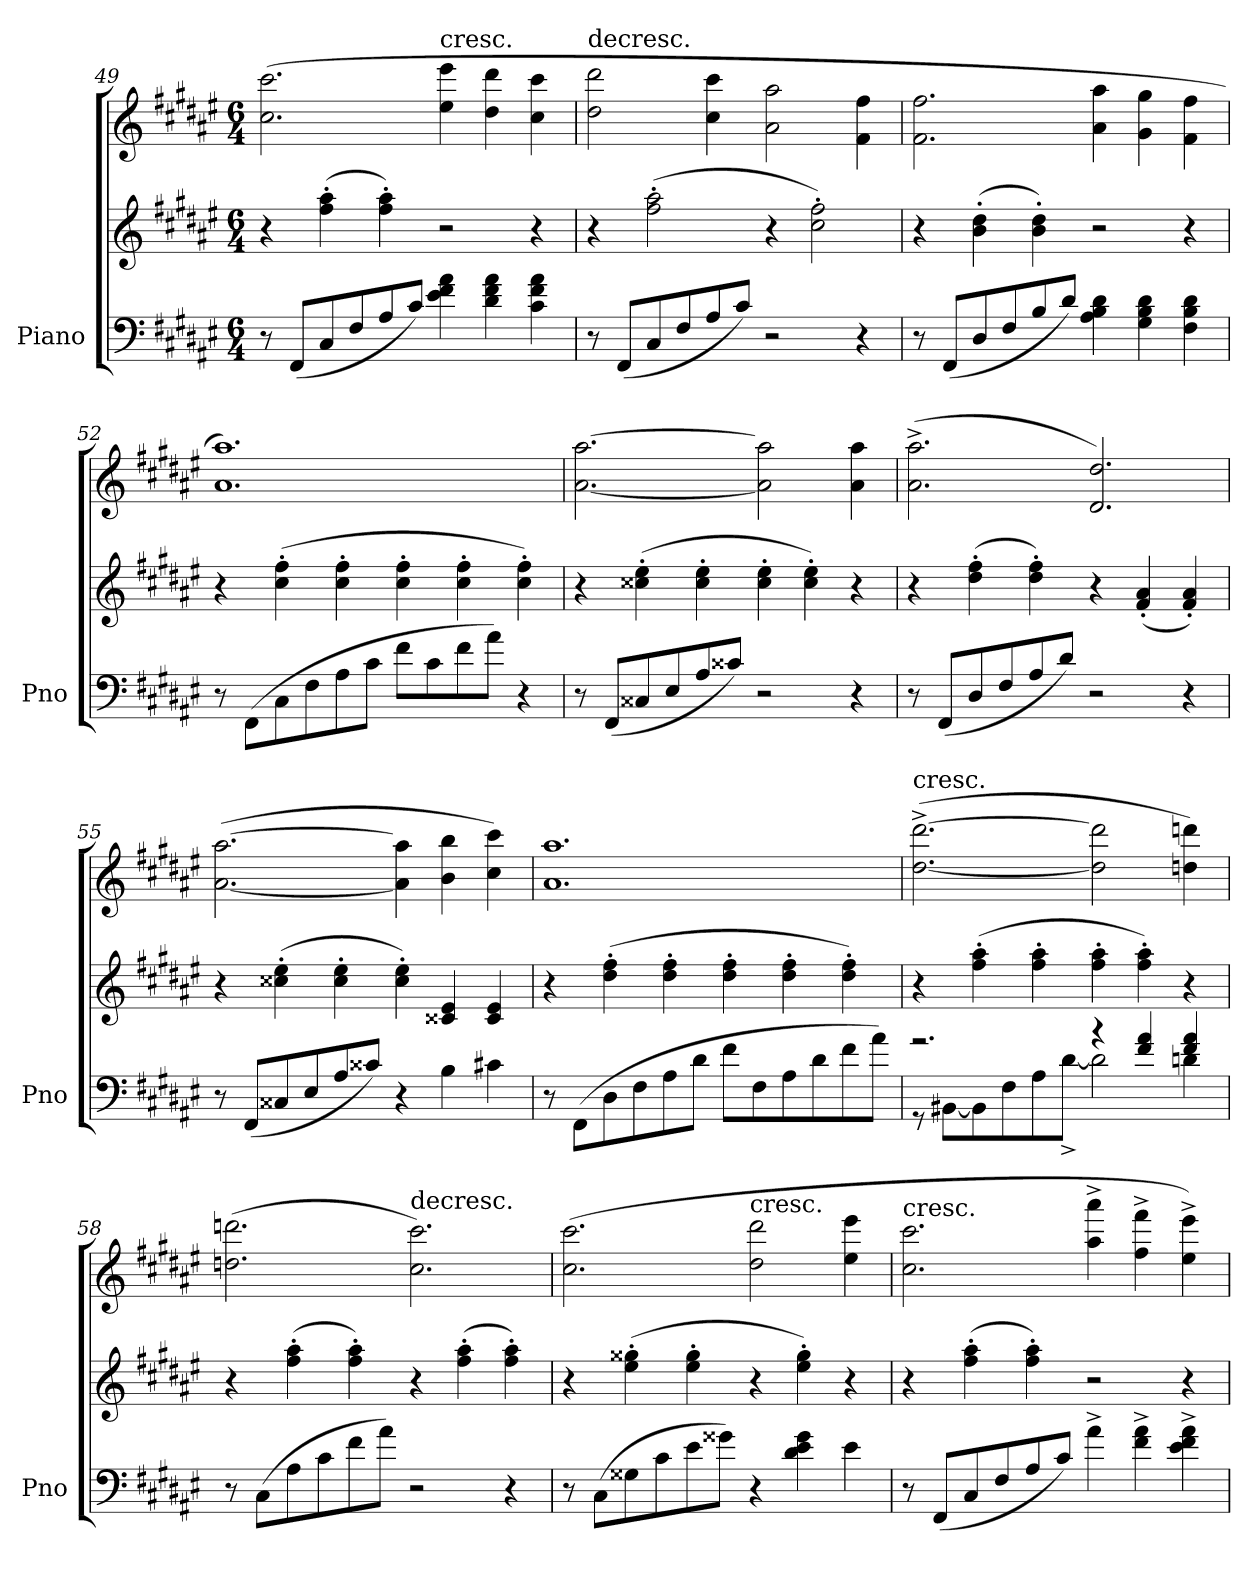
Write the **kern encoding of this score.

**kern	**kern	**kern
*part1	*part1	*part1
*staff3	*staff2	*staff1
*I"Piano	*	*
*I'Pno	*	*
*clefF4	*clefG2	*clefG2
*k[f#c#g#d#a#e#]	*k[f#c#g#d#a#e#]	*k[f#c#g#d#a#e#]
*F#:	*F#:	*F#:
*M6/4	*M6/4	*M6/4
=49	=49	=49
8r	4r	(2.cc#\ 2.ccc#\
(8FF#/L	.	.
8C#/	(4ff#'\ 4aa#'\	.
8F#/	.	.
8A#/	4ff#'\ 4aa#'\)	.
8c#/J)	.	.
!	!	!LO:TX:t=cresc.
4e#\ 4f#\ 4a#\	2r	4ee#\ 4eee#\
4d#\ 4f#\ 4a#\	.	4dd#\ 4ddd#\
4c#\ 4f#\ 4a#\	4r	4cc#\ 4ccc#\
=50	=50	=50
!	!	!LO:TX:t=decresc.
8r	4r	2dd#\ 2ddd#\
(8FF#/L	.	.
8C#/	(2ff#'\ 2aa#'\	.
8F#/	.	.
8A#/	.	4cc#\ 4ccc#\
8c#/J)	.	.
2r	4r	2a#\ 2aa#\
.	2cc#'\ 2ff#'\)	.
4r	.	4f#\ 4ff#\
=51	=51	=51
8r	4r	2.f#\ 2.ff#\
(8FF#/L	.	.
8D#/	(4b'\ 4dd#'\	.
8F#/	.	.
8B/	4b'\ 4dd#'\)	.
8d#/J)	.	.
4A#\ 4B\ 4d#\	2r	4a#\ 4aa#\
4G#\ 4B\ 4d#\	.	4g#\ 4gg#\
4F#\ 4B\ 4d#\	4r	4f#\ 4ff#\
=52	=52	=52
8r	4r	1.a# 1.aa#)
(8FF#\L	.	.
8C#\	(4cc#'\ 4ff#'\	.
8F#\	.	.
8A#\	4cc#'\ 4ff#'\	.
8c#\J	.	.
8f#\L	4cc#'\ 4ff#'\	.
8c#\	.	.
8f#\	4cc#'\ 4ff#'\	.
8a#\J)	.	.
4r	4cc#'\ 4ff#'\)	.
=53	=53	=53
8r	4r	[2.a#\ [2.aa#\
(8FF#/L	.	.
8C##X/	(4cc##X'\ 4ee#'\	.
8E#/	.	.
8A#/	4cc##'\ 4ee#'\	.
8c##X/J)	.	.
2r	4cc##'\ 4ee#'\	2a#]\ 2aa#]\
.	4cc##'\ 4ee#'\)	.
4r	4r	4a#\ 4aa#\
=54	=54	=54
8r	4r	(2.a#^\ 2.aa#^\
(8FF#/L	.	.
8D#/	(4dd#'\ 4ff#'\	.
8F#/	.	.
8A#/	4dd#'\ 4ff#'\)	.
8d#/J)	.	.
2r	4r	2.d#/ 2.dd#/)
.	(4f#'/ 4a#'/	.
4r	4f#'/ 4a#'/)	.
=55	=55	=55
8r	4r	([2.a#\ [2.aa#\
(8FF#/L	.	.
8C##X/	(4cc##X'\ 4ee#'\	.
8E#/	.	.
8A#/	4cc##'\ 4ee#'\	.
8c##X/J)	.	.
4r	4cc##'\ 4ee#'\)	4a#]\ 4aa#]\
4B\	4c##X/ 4e#/	4b\ 4bb\
4c#X\	4c##/ 4e#/	4cc#\ 4ccc#\)
=56	=56	=56
8r	4r	1.a# 1.aa#
(8FF#\L	.	.
8D#\	(4dd#'\ 4ff#'\	.
8F#\	.	.
8A#\	4dd#'\ 4ff#'\	.
8d#\J	.	.
8f#\L	4dd#'\ 4ff#'\	.
8F#\	.	.
8A#\	4dd#'\ 4ff#'\	.
8d#\	.	.
8f#\	4dd#'\ 4ff#'\)	.
8a#\J)	.	.
=57	=57	=57
*^	*	*
!	!	!	!LO:TX:t=cresc.
2.r	8r	4r	([2.dd#^\ [2.ddd#^\
.	[8BB#X\L	.	.
.	8BB#\]	(4ff#'\ 4aa#'\	.
.	8F#\	.	.
.	8A#\	4ff#'\ 4aa#'\	.
.	[8d#^\J	.	.
4r	2d#\]	4ff#'\ 4aa#'\	2dd#]\ 2ddd#]\
4f#/ 4a#/	.	4ff#'\ 4aa#'\)	.
4f#/ 4a#/	4dn\	4r	4ddn\ 4dddn\)
*v	*v	*	*
=58	=58	=58
8r	4r	(2.ddn\ 2.dddn\
(8C#\L	.	.
8A#\	(4ff#'\ 4aa#'\	.
8c#\	.	.
8f#\	4ff#'\ 4aa#'\)	.
8a#\J)	.	.
!	!	!LO:TX:t=decresc.
2r	4r	2.cc#\ 2.ccc#\)
.	(4ff#'\ 4aa#'\	.
4r	4ff#'\ 4aa#'\)	.
=59	=59	=59
8r	4r	(2.cc#\ 2.ccc#\
(8C#\L	.	.
8G##X\	(4ee#'\ 4gg##X'\	.
8c#\	.	.
8e#\	4ee#'\ 4gg##'\	.
8g##X\J)	.	.
!	!	!LO:TX:t=cresc.
4r	4r	2dd#\ 2ddd#\
4d#\ 4e#\ 4g##\	4ee#'\ 4gg##'\)	.
4e#\	4r	4ee#\ 4eee#\
=60	=60	=60
!	!	!LO:TX:t=cresc.
8r	4r	2.cc#\ 2.ccc#\
(8FF#/L	.	.
8C#/	(4ff#'\ 4aa#'\	.
8F#/	.	.
8A#/	4ff#'\ 4aa#'\)	.
8c#/J)	.	.
4a#^\	2r	4aa#^\ 4aaa#^\
4f#^\ 4a#^\	.	4ff#^\ 4fff#^\
4e#^\ 4f#^\ 4a#^\	4r	4ee#^\ 4eee#^\)
=	=	=
*-	*-	*-
